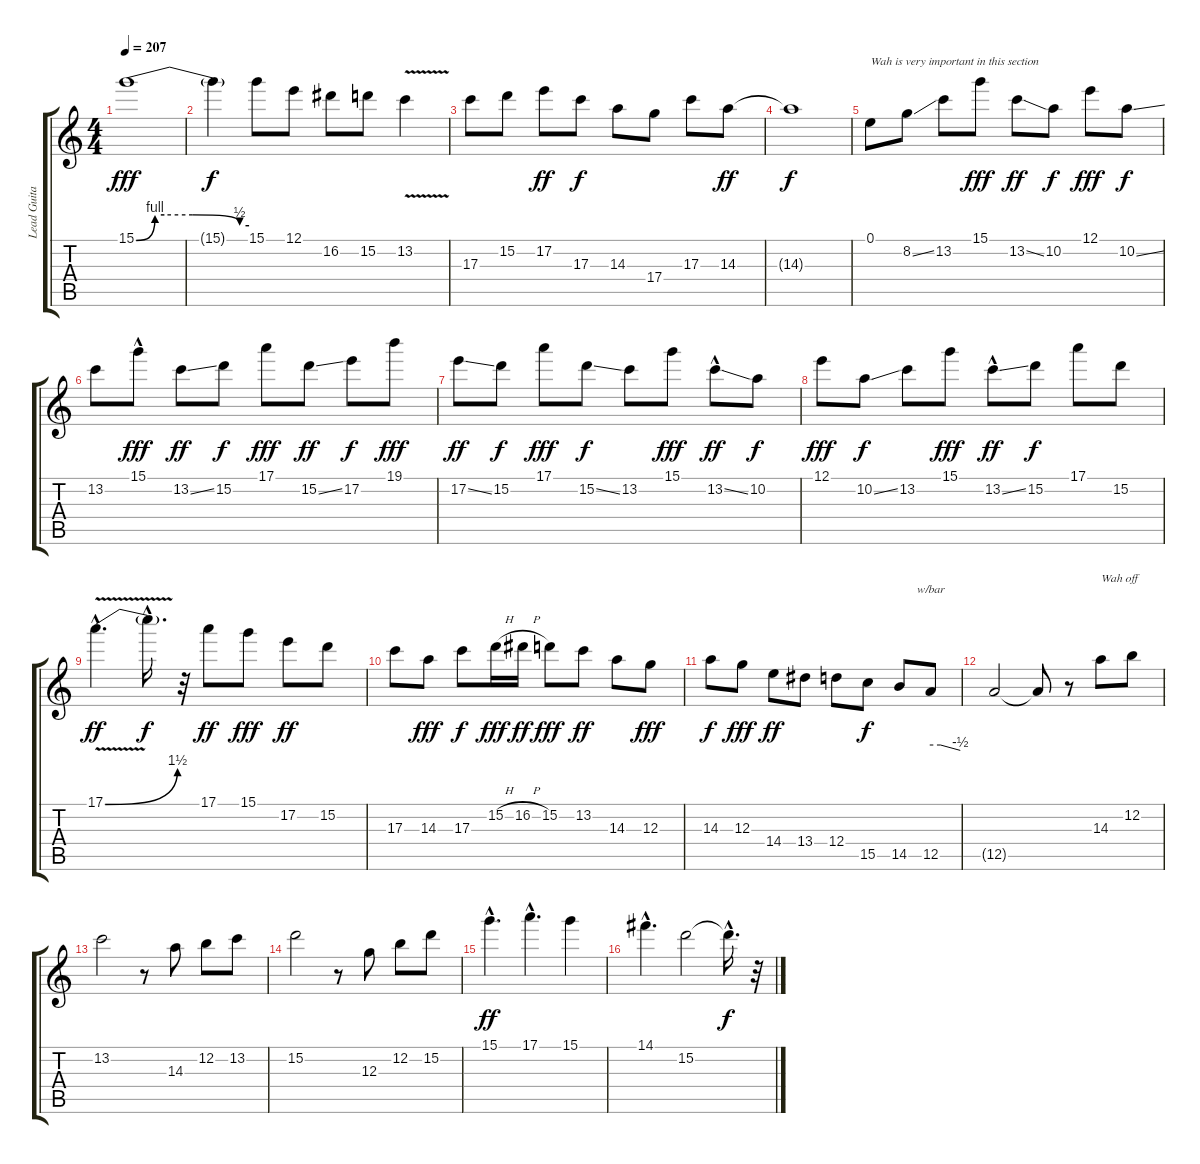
\track ("Lead Guitar" "Lead Guita") {instrument distortionguitar}
\staff {score tabs}
\tuning (E4 B3 G3 D3 A2 E2) {hide}
\ts (4 4)
\tempo 207
\clef g2
\ks c
15.1{be (custom 0 0 10 4 15 4 30 4 55 2 60 2)}.1{dy fff} |
15.1{t}.4{dy f} 15.1.8 12.1.8 16.2.8 15.2.8 13.2{v}.4 |
17.3.8 15.2.8 17.2.8{dy ff} 17.3.8{dy f} 14.3.8 17.4.8 17.3.8 14.3.8{dy ff} |
14.3{t}.1{dy f} |
0.1.8{txt "Wah is very important in this section"} 8.2{ss}.8 13.2.8 15.1.8{dy fff} 13.2{ss}.8{dy ff} 10.2.8{dy f} 12.1.8{dy fff} 10.2{ss}.8{dy f} |
13.2.8 15.1{hac}.8{dy fff} 13.2{ss}.8{dy ff} 15.2.8{dy f} 17.1.8{dy fff} 15.2{ss}.8{dy ff} 17.2.8{dy f} 19.1.8{dy fff} |
17.2{ss}.8{dy ff} 15.2.8{dy f} 17.1.8{dy fff} 15.2{ss}.8{dy f} 13.2.8 15.1.8{dy fff} 13.2{ss hac}.8{dy ff} 10.2.8{dy f} |
12.1.8{dy fff} 10.2{ss}.8{dy f} 13.2.8 15.1.8{dy fff} 13.2{ss hac}.8{dy ff} 15.2.8{dy f} 17.1.8 15.2.8 |
17.1{be (bend 0 0 60 6) v hac}.4{d dy ff} 17.1{hac t}.16{d dy f} r.32 17.1.8{dy ff} 15.1.8{dy fff} 17.2.8{dy ff} 15.2.8 |
17.3.8 14.3.8{dy fff} 17.3.8{dy f} 15.2{h}.16{dy fff} 16.2{h}.16{dy ff} 15.2.8{dy fff} 13.2.8{dy ff} 14.3.8 12.3.8{dy fff} |
14.3.8{dy f} 12.3.8{dy fff} 14.4.8{dy ff} 13.4.8 12.4.8 15.5.8{dy f} 14.5.8 12.5.8{tbe (custom default 0 0 20 0 60 -2)} |
12.5{t}.2 12.5{t}.8 r.8 14.3.8{txt "Wah off"} 12.2.8 |
13.2.2 r.8 14.3.8 12.2.8 13.2.8 |
15.2.2 r.8 12.3.8 12.2.8 15.2.8 |
15.1{hac}.4{d dy ff} 17.1{hac}.4{d} 15.1.4 |
14.1{hac}.4{d} 15.2.2 15.2{hac t}.16{d dy f} r.32
